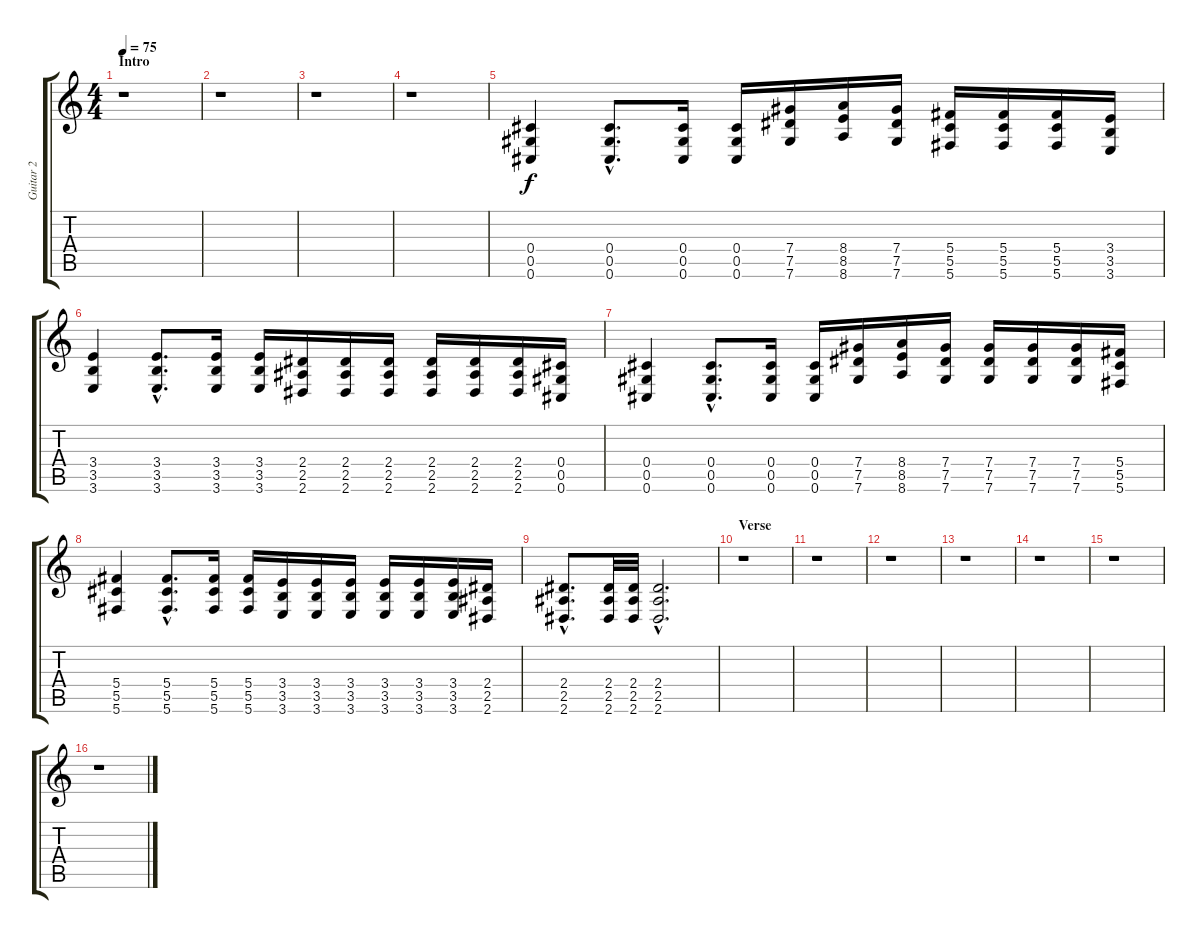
\track ("Guitar 2" "Guitar 2") {instrument distortionguitar}
\staff {score tabs}
\tuning (Eb4 Bb3 Gb3 Db3 Ab2 Db2) {hide}
\ts (4 4)
\section ("" "Intro")
\tempo 75
\clef g2
\ks c
r.1{dy f instrument distortionguitar} |
r.1 |
r.1 |
r.1 |
(0.4 0.5 0.6).4 (0.4{hac} 0.5{hac} 0.6{hac}).8{d} (0.4 0.5 0.6).16 (0.4 0.5 0.6).16 (7.4 7.5 7.6).16 (8.4 8.5 8.6).16 (7.4 7.5 7.6).16 (5.4 5.5 5.6).16 (5.4 5.5 5.6).16 (5.4 5.5 5.6).16 (3.4 3.5 3.6).16 |
(3.4 3.5 3.6).4 (3.4{hac} 3.5{hac} 3.6{hac}).8{d} (3.4 3.5 3.6).16 (3.4 3.5 3.6).16 (2.4 2.5 2.6).16 (2.4 2.5 2.6).16 (2.4 2.5 2.6).16 (2.4 2.5 2.6).16 (2.4 2.5 2.6).16 (2.4 2.5 2.6).16 (0.4 0.5 0.6).16 |
(0.4 0.5 0.6).4 (0.4{hac} 0.5{hac} 0.6{hac}).8{d} (0.4 0.5 0.6).16 (0.4 0.5 0.6).16 (7.4 7.5 7.6).16 (8.4 8.5 8.6).16 (7.4 7.5 7.6).16 (7.4 7.5 7.6).16 (7.4 7.5 7.6).16 (7.4 7.5 7.6).16 (5.4 5.5 5.6).16 |
(5.4 5.5 5.6).4 (5.4{hac} 5.5{hac} 5.6{hac}).8{d} (5.4 5.5 5.6).16 (5.4 5.5 5.6).16 (3.4 3.5 3.6).16 (3.4 3.5 3.6).16 (3.4 3.5 3.6).16 (3.4 3.5 3.6).16 (3.4 3.5 3.6).16 (3.4 3.5 3.6).16 (2.4 2.5 2.6).16 |
(2.4{hac} 2.5{hac} 2.6{hac}).8{d} (2.4 2.5 2.6).32 (2.4 2.5 2.6).32 (2.4{hac} 2.5{hac} 2.6{hac}).2{d} |
\section ("" "Verse")
r.1 |
r.1 |
r.1 |
r.1 |
r.1 |
r.1 |
r.1
